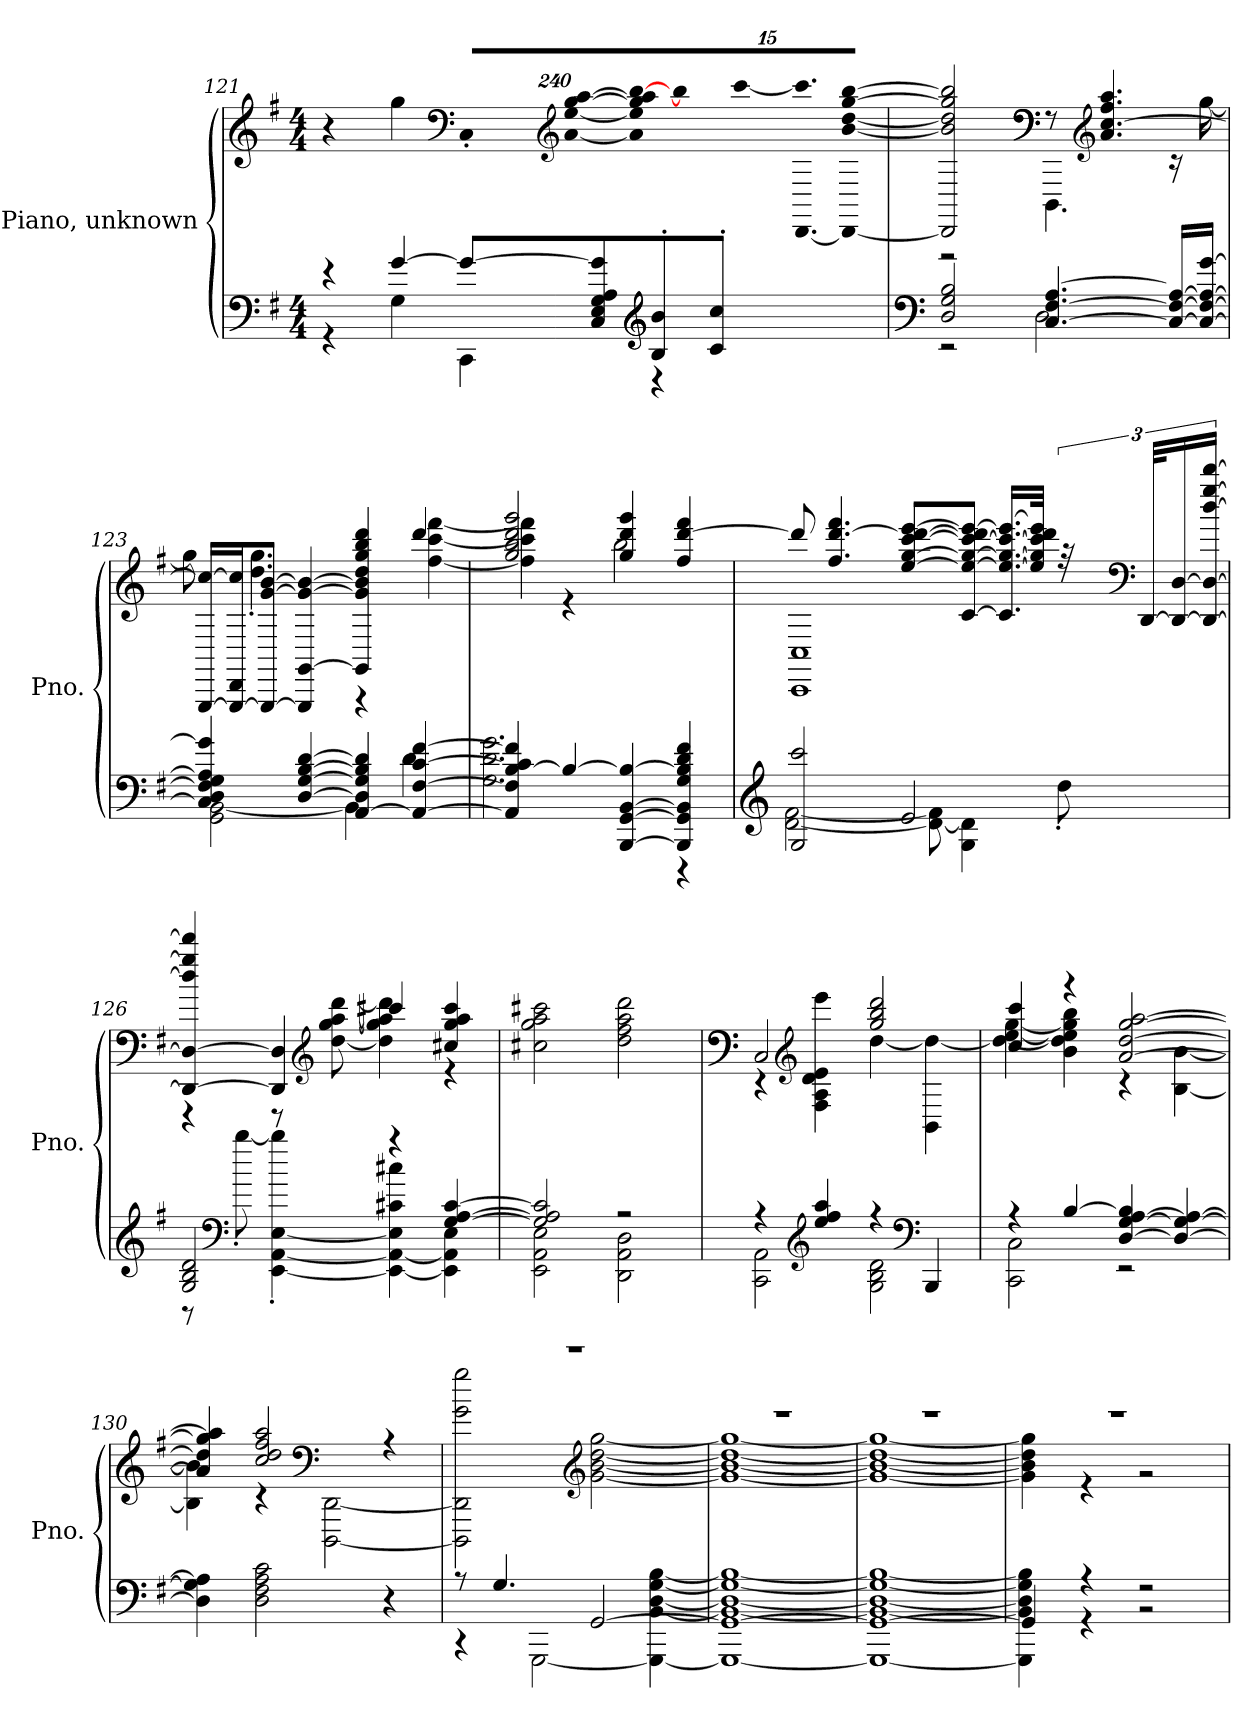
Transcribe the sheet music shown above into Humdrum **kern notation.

**kern	**kern
*part1	*part1
*staff2	*staff1
*I"Piano, unknown	*
*I'Pno.	*
!!LO:LB:g=z
*clefF4	*clefG2
*k[f#]	*k[f#]
*M4/4	*M4/4
=121	=121
*^	*
4r	4r	4r
[4g/	4G\	4gg\
*	*	*clefF4
*	*	*Xbrackettup
!	!	!LO:N:vis=16
8g/L_	4CC\	1920%137C'/KL
*	*	*clefG2
!	!	!LO:N:vis=8
.	.	[960%137a/ [960%137ee/ [960%137gg/ [960%137aa/
8C/ 8E/ 8G/ 8A/ 8g/]	.	.
!	!	!LO:N:vis=16
.	.	1920%137a/] 1920%137ee/] 1920%137gg/] 1920%137aa/] [1920%137bb/L
*clefG2	*	*
8B/' 8b/'	4r	.
.	.	1920ryy
!	!	!LO:N:vis=32
.	.	640%23bb/L]
!	!	!LO:N:vis=32
.	.	[640%23ccc/J
!	!	!LO:N:vis=16.
.	.	[960%103DD/ 960%103ccc/]
8c/' 8cc/'J	.	.
!	!	!LO:N:vis=32
.	.	640%23DD/_ [640%23b/ [640%23dd/ [640%23gg/ [640%23bb/JJk
960ryy	960ryy	.
=122	=122	=122
*clefF4	*	*
*	*	*^
2D/ 2G/ 2B/	2r	2DD/] 2b/] 2dd/] 2gg/] 2bb/]	2r
*	*	*clefF4	*
[4.C/ [4.F#/ [4.A/	2D\	8r	4.DDD\
*	*	*clefG2	*
.	.	4.a/ [4.cc/ 4.ff#/ 4.aa/	.
16C/_ 16F#/_ 16A/_LL	.	.	16r
16C/_ 16F#/_ 16A/_ [16g/JJ	.	.	[16gg\
=123	=123	=123	=123
4C/] 4D/ 4F#/] 4G/ 4A/] 4g/]	2GG\ [2BB\	[16GGG/ 16cc/_LL	8gg\]
.	.	16GGG/_ 16DD/ 16cc/]J	.
.	.	8GGG/_ [8g/ [8b/J	4.dd\' 4.gg\'
[4D/ [4G/ [4B/ [4d/	.	4GGG/] [4GG/ 4g/_ 4b/_	.
[4AA/ 4D/] 4G/] 4B/] 4d/]	4BB\]	4GG/] 4g/] 4b/] 4dd/ 4gg/ 4bb/ 4ddd/	4r
4AA/_ [4F#/ [4c/ [4f#/	4d\	4ddd/	[4ff#\ [4ccc\ [4fff#\
!!LO:PB:g=z	!!
=124	=124	=124	=124
4AA/] 4F#/] [4B/ 4c/] 4f#/]	2.G\ 2.d\ 2.g\	2gg/ 2bb/ 2ddd/ 2ggg/	4ff#\] 4ccc\] 4fff#\]
4B/_	.	.	4r
[4BBB/ [4GG/ [4BB/ 4B/_	.	4gg/ 4ddd/ 4ggg/	2bb\
4BBB/] 4GG/] 4BB/] 4G/ 4B/] 4d/ 4f#/	4r	4ff#/ [4ddd/ 4fff#/	.
=125	=125	=125	=125
*clefG2	*	*	*
2G/ 2ccc/	[2d\ [2f#\	8ddd/]	1CC 1C
.	.	4.ff#/ [4.ddd/ 4.fff#/	.
2e/	8d\_ 8f#\]	[8ee/ [8gg/ [8ccc/ 8ddd/_ [8eee/L	.
.	4G\ 4d\]	[8c/ 8ee/_ 8gg/_ 8ccc/_ 8ddd/] 8eee/_J	.
.	.	16.c/] 16.ee/_ 16.gg/_ 16.ccc/_ 16.eee/_LL	.
.	.	32ee/] 32gg/] 32ccc/] 32ddd/ 32eee/]JJk	.
*	*	*brackettup	*
.	8dd'\	48r	.
*	*	*clefF4	*
.	.	[48DD/KLL	.
.	.	24DD/_ [24D/	.
.	.	24DD/_ 24D/_ [24dd/ [24gg/ [24ddd/JJ	.
=126	=126	=126	=126
2G/ 2B/ 2d/	8r	4DD/_ 4D/_ 4dd/] 4gg/] 4ddd/]	4r
*clefF4	*	*	*
.	[8bb'\	.	.
.	[4EE\' [4AA\' [4E\' 4bb\]'	4DD/] 4D/]	8r
*	*	*clefG2	*
.	.	.	[8dd\ [8gg\ [8aa\ [8ddd\
4r	4EE\_ 4AA\_ 4E\] 4c#X\ 4cc#X\	4ccc#X/	4dd\] 4gg\] 4aa\] 4ddd\]
[4G/ [4A/ [4c#/	4EE\] 4AA\] 4E\	4cc#X/ 4gg/ 4aa/ 4ccc#/	4r
*	*	*v	*v
!!LO:LB:g=z
=127	=127	=127
2G/] 2A/] 2c#/]	2EE\ 2AA\ 2E\	2cc#X\ 2gg\ 2aa\ 2ccc#X\
2r	2DD\ 2AA\ 2D\	2dd\ 2ff#\ 2aa\ 2ddd\
=128	=128	=128
*	*	*clefF4
*	*	*^
4r	2CC\ 2AA\	2C/	4r
*clefG2	*	*clefG2	*
4ee/ 4ff#/ 4aa/	.	.	4F#\ 4A\ 4d\ 4e\ 4eee\
4r	2G\ 2B\ 2d\	2gg/ 2bb/ 2ddd/	[4dd\
*clefF4	*	*	*
4BBB/	.	.	4BB\ 4dd\_
=129	=129	=129	=129
4r	2CC\ 2C\	4cc/ 4ccc/	4dd\_ [4ee\ [4gg\
[4B/	.	4r	4b\ 4dd\] 4ee\] 4gg\] 4bb\
[4D/ [4G/ [4A/ 4B/]	2r	[2a/ [2dd/ [2gg/ [2aa/	4r
4D/_ 4G/_ 4A/_	.	.	[4B\ [4b\
*v	*v	*	*
=130	=130	=130
4D\] 4G\] 4A\]	4a/] 4dd/] 4gg/] 4aa/]	4B\] 4b\]
2D\ 2F#\ 2A\ 2c\	2cc/ 2dd/ 2ff#/ 2aa/	4r
*	*clefF4	*
.	.	[2DDD\ [2DD\
4r	4r	.
=131	=131	=131
*^	*	*
8r	4r	1r	2DDD\] 2DD\] 2g\ 2gg\
4.G/	.	.	.
.	[2GGG\	.	.
*	*	*clefG2	*
[2GG/	.	.	[2g\ [2b\ [2dd\ [2gg\
.	4GGG\_ [4BB\ [4D\ [4G\ [4B\	.	.
!!LO:LB:g=z	!!
=132	=132	=132	=132
1GG_	1GGG_ 1BB_ 1D_ 1G_ 1B_	1r	1g_ 1b_ 1dd_ 1gg_
=133	=133	=133	=133
1GG_	1GGG_ 1BB_ 1D_ 1G_ 1B_	1r	1g_ 1b_ 1dd_ 1gg_
=134	=134	=134	=134
4GG/]	4GGG\] 4BB\] 4D\] 4G\] 4B\]	1r	4g\] 4b\] 4dd\] 4gg\]
4r	4r	.	4r
2r	2r	.	2r
*v	*v	*	*
*	*v	*v
=	=
*-	*-
